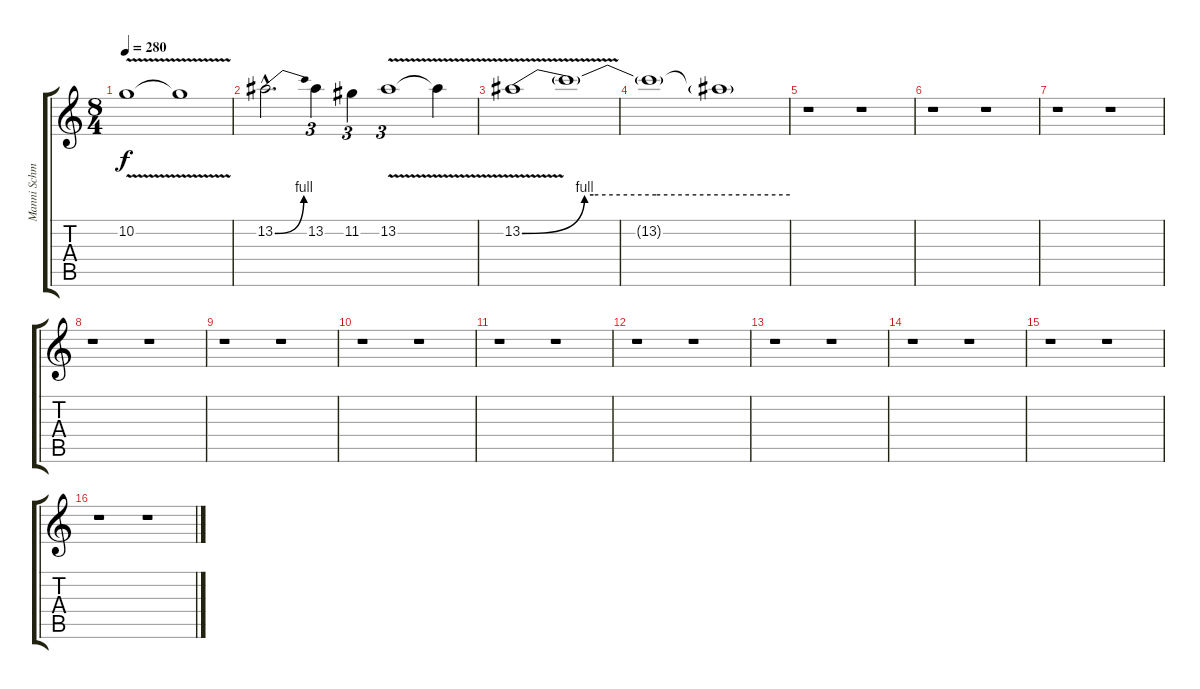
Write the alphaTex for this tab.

\track ("Manni Schmidt (Solista 1)" "Manni Schm") {instrument distortionguitar}
\staff {score tabs}
\tuning (D4 A3 F3 C3 G2 D2) {hide}
\ts (8 4)
\tempo 280
\clef g2
\ks c
10.2{v}.1{dy f} 10.2{t}.1 |
13.2{be (bend 0 0 60 4) hac}.2{d} 13.2.4{tu (3 2)} 11.2.4{tu (3 2)} 13.2{v}.1{tu (3 2)} 13.2{t}.4 |
13.2{be (custom 0 0 14 4 16 4 30 4 60 4) v}.1 13.2{t}.1 |
13.2{t}.1 13.2{t}.1 |
r.1 r.1 |
r.1 r.1 |
r.1 r.1 |
r.1 r.1 |
r.1 r.1 |
r.1 r.1 |
r.1 r.1 |
r.1 r.1 |
r.1 r.1 |
r.1 r.1 |
r.1 r.1 |
r.1 r.1
